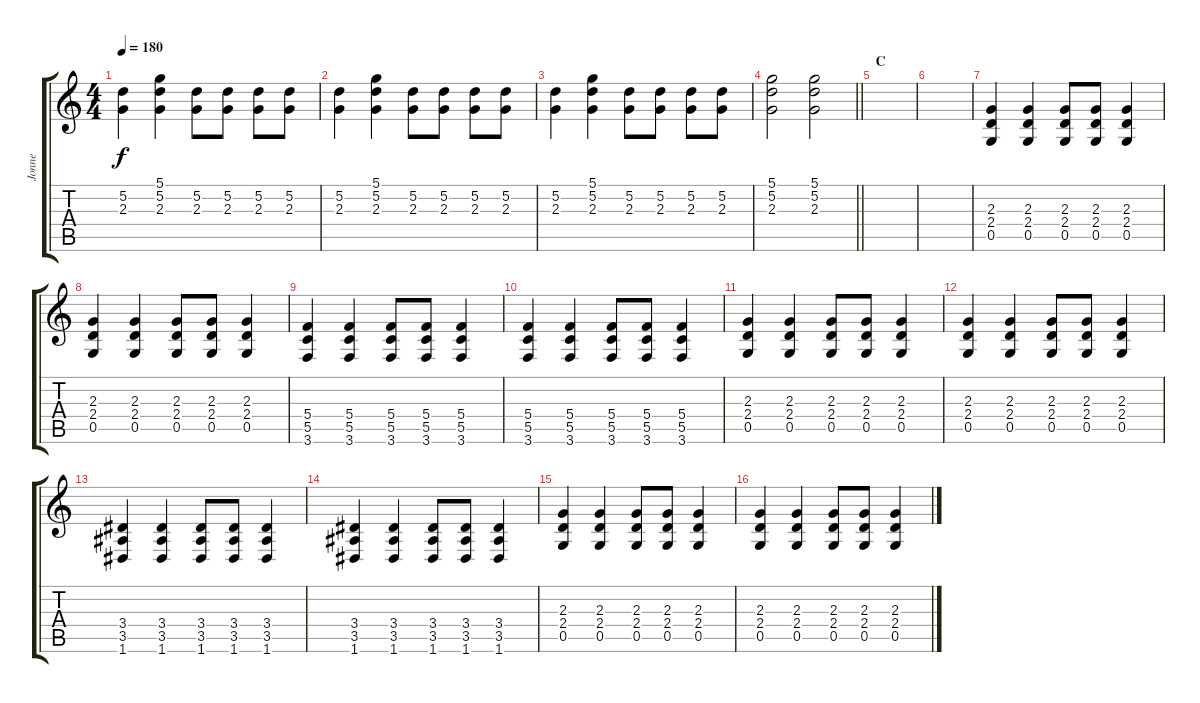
\track ("Jonne" "Jonne") {instrument acousticguitarsteel}
\staff {score tabs}
\tuning (D4 A3 F3 C3 G2 D2) {hide}
\ts (4 4)
\tempo 180
\clef g2
\ks c
(5.2 2.3).4{dy f} (5.1 5.2 2.3).4 (5.2 2.3).8 (5.2 2.3).8 (5.2 2.3).8 (5.2 2.3).8 |
(5.2 2.3).4 (5.1 5.2 2.3).4 (5.2 2.3).8 (5.2 2.3).8 (5.2 2.3).8 (5.2 2.3).8 |
(5.2 2.3).4 (5.1 5.2 2.3).4 (5.2 2.3).8 (5.2 2.3).8 (5.2 2.3).8 (5.2 2.3).8 |
\barLineRight lightlight
(5.1 5.2 2.3).2 (5.1 5.2 2.3).2 |
\section ("" "C")
|
|
(2.3 2.4 0.5).4 (2.3 2.4 0.5).4 (2.3 2.4 0.5).8 (2.3 2.4 0.5).8 (2.3 2.4 0.5).4 |
(2.3 2.4 0.5).4 (2.3 2.4 0.5).4 (2.3 2.4 0.5).8 (2.3 2.4 0.5).8 (2.3 2.4 0.5).4 |
(5.4 5.5 3.6).4 (5.4 5.5 3.6).4 (5.4 5.5 3.6).8 (5.4 5.5 3.6).8 (5.4 5.5 3.6).4 |
(5.4 5.5 3.6).4 (5.4 5.5 3.6).4 (5.4 5.5 3.6).8 (5.4 5.5 3.6).8 (5.4 5.5 3.6).4 |
(2.3 2.4 0.5).4 (2.3 2.4 0.5).4 (2.3 2.4 0.5).8 (2.3 2.4 0.5).8 (2.3 2.4 0.5).4 |
(2.3 2.4 0.5).4 (2.3 2.4 0.5).4 (2.3 2.4 0.5).8 (2.3 2.4 0.5).8 (2.3 2.4 0.5).4 |
(3.4 3.5 1.6).4 (3.4 3.5 1.6).4 (3.4 3.5 1.6).8 (3.4 3.5 1.6).8 (3.4 3.5 1.6).4 |
(3.4 3.5 1.6).4 (3.4 3.5 1.6).4 (3.4 3.5 1.6).8 (3.4 3.5 1.6).8 (3.4 3.5 1.6).4 |
(2.3 2.4 0.5).4 (2.3 2.4 0.5).4 (2.3 2.4 0.5).8 (2.3 2.4 0.5).8 (2.3 2.4 0.5).4 |
(2.3 2.4 0.5).4 (2.3 2.4 0.5).4 (2.3 2.4 0.5).8 (2.3 2.4 0.5).8 (2.3 2.4 0.5).4
